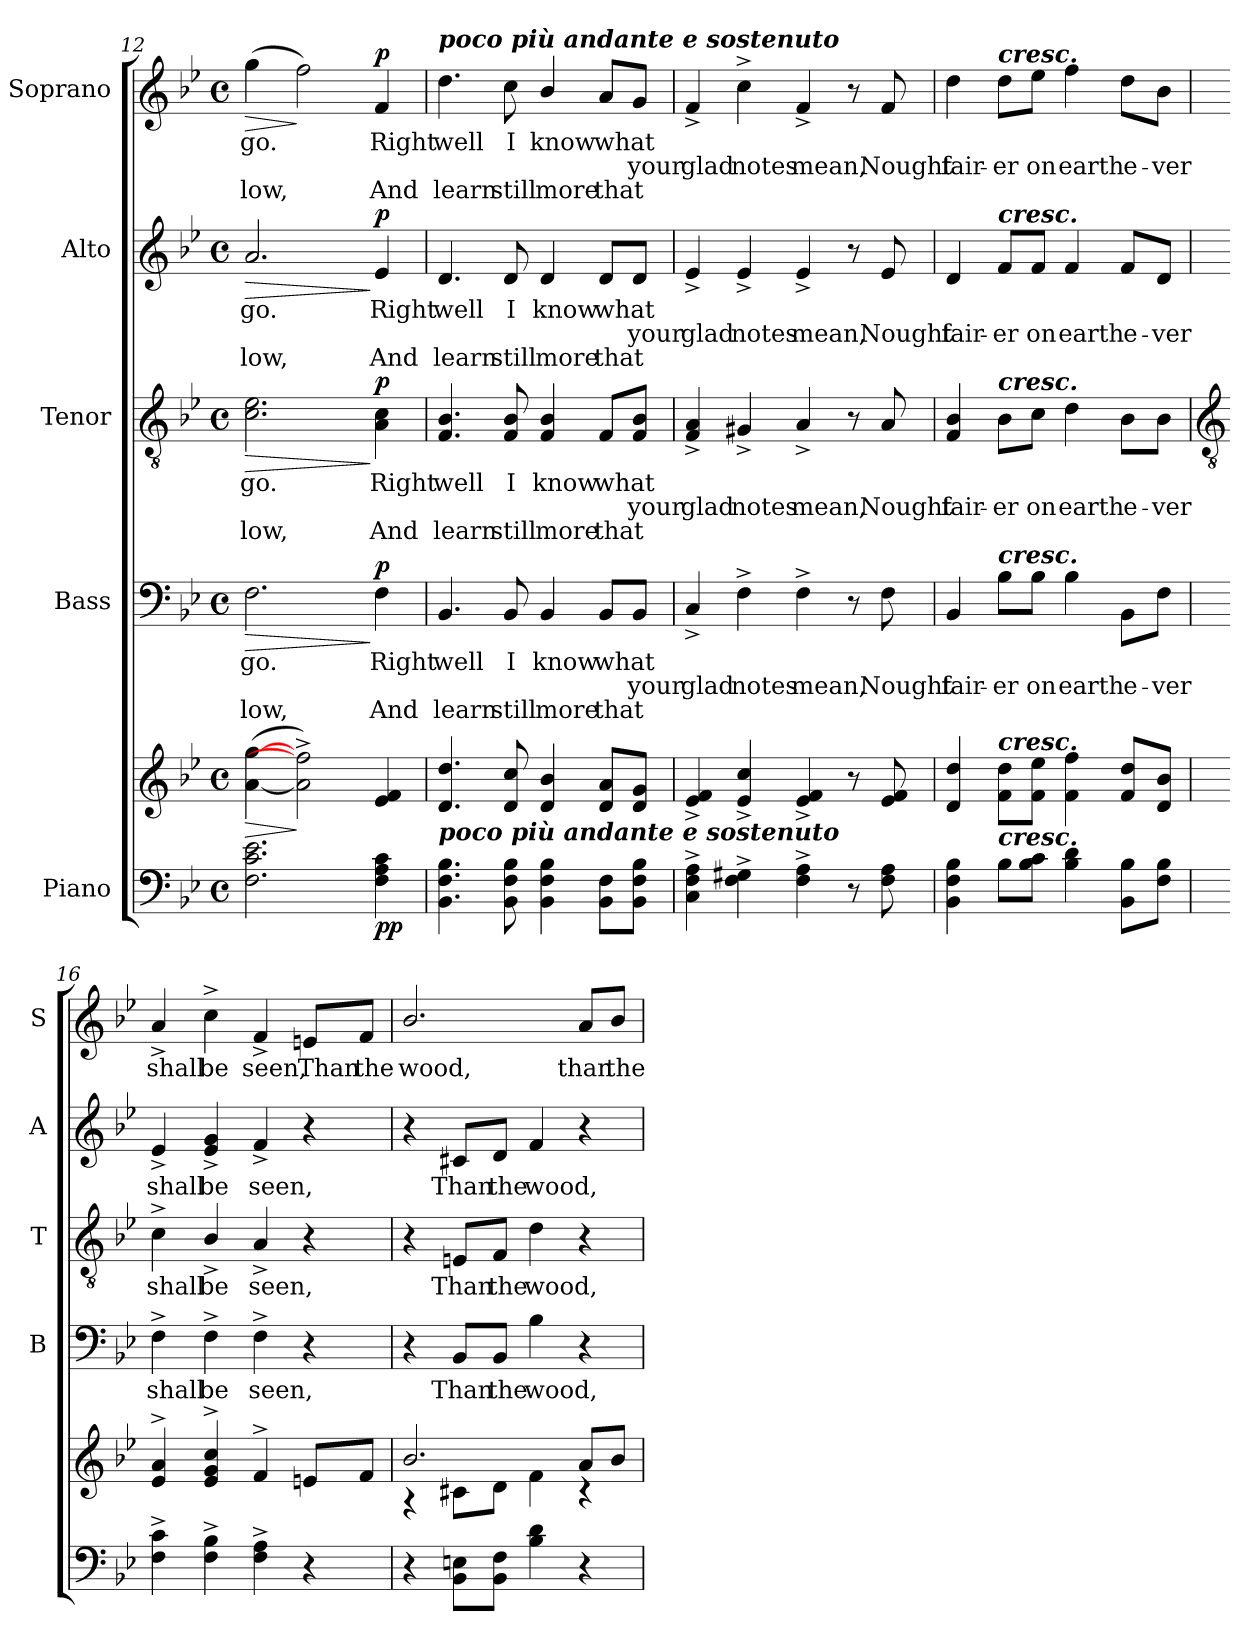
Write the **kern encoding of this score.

**kern	**kern	**dynam	**kern	**text	**text	**text	**dynam	**kern	**text	**text	**text	**dynam	**kern	**text	**text	**text	**dynam	**kern	**text	**text	**text	**dynam
*part5	*part5	*part5	*part4	*part4	*part4	*part4	*part4	*part3	*part3	*part3	*part3	*part3	*part2	*part2	*part2	*part2	*part2	*part1	*part1	*part1	*part1	*part1
*staff6	*staff5	*staff5/6	*staff4	*staff4	*staff4	*staff4	*staff4	*staff3	*staff3	*staff3	*staff3	*staff3	*staff2	*staff2	*staff2	*staff2	*staff2	*staff1	*staff1	*staff1	*staff1	*staff1
*I"Piano	*	*	*I"Bass	*	*	*	*	*I"Tenor	*	*	*	*	*I"Alto	*	*	*	*	*I"Soprano	*	*	*	*
*	*	*	*I'B	*	*	*	*	*I'T	*	*	*	*	*I'A	*	*	*	*	*I'S	*	*	*	*
!!LO:LB:g=z
*clefF4	*clefG2	*	*clefF4	*	*	*	*	*clefGv2	*	*	*	*	*clefG2	*	*	*	*	*clefG2	*	*	*	*
*k[b-e-]	*k[b-e-]	*	*k[b-e-]	*	*	*	*	*k[b-e-]	*	*	*	*	*k[b-e-]	*	*	*	*	*k[b-e-]	*	*	*	*
*B-:	*B-:	*	*B-:	*	*	*	*	*B-:	*	*	*	*	*B-:	*	*	*	*	*B-:	*	*	*	*
*M4/4	*M4/4	*	*M4/4	*	*	*	*	*M4/4	*	*	*	*	*M4/4	*	*	*	*	*M4/4	*	*	*	*
*met(c)	*met(c)	*	*met(c)	*	*	*	*	*met(c)	*	*	*	*	*met(c)	*	*	*	*	*met(c)	*	*	*	*
=12	=12	=12	=12	=12	=12	=12	=12	=12	=12	=12	=12	=12	=12	=12	=12	=12	=12	=12	=12	=12	=12	=12
!	!	!LO:HP:b	!	!LO:LY:b	!	!LO:LY:b	!LO:HP:b	!	!LO:LY:b	!	!LO:LY:b	!LO:HP:b	!	!LO:LY:b	!	!LO:LY:b	!LO:HP:b	!	!LO:LY:b	!	!LO:LY:b	!LO:HP:b
2.F 2.c 2.e-	(>[4a [4gg	>	2.F	-go.	.	low,	>	2.c 2.e-	-go.	.	low,	>	2.a	-go.	.	low,	>	(>4gg	-go.	.	low,	>
.	2a]^ 2ff]^)	]	.	.	.	.	.	.	.	.	.	.	.	.	.	.	.	2ff)	.	.	.	]
!	!	!LO:DY:b=2	!	!LO:LY:b	!	!LO:LY:b	!	!	!LO:LY:b	!	!LO:LY:b	!	!	!LO:LY:b	!	!LO:LY:b	!	!	!LO:LY:b	!	!LO:LY:b	!
!	!	!LO:DY:n=1:b	!	!	!	!	!LO:DY:n=1:b	!	!	!	!	!LO:DY:n=1:b	!	!	!	!	!LO:DY:n=1:b	!	!	!	!	!LO:DY:b
4F 4A 4c	4e- 4f	p p	4F	Right	.	And	] p	4A 4c	Right	.	And	] p	4e-	Right	.	And	] p	4f	Right	.	And	p
=13	=13	=13	=13	=13	=13	=13	=13	=13	=13	=13	=13	=13	=13	=13	=13	=13	=13	=13	=13	=13	=13	=13
*	*MM96	*	*	*	*	*	*	*	*	*	*	*	*	*	*	*	*	*	*	*	*	*
!	!	!	!	!	!	!	!	!	!	!	!	!	!	!	!	!	!	!LO:TX:a:Bi:t=poco più andante e sostenuto	!	!	!	!
!	!LO:TX:b:Bi:t=poco più andante e sostenuto	!	!	!	!	!	!	!	!	!	!	!	!	!	!	!	!	!	!	!	!	!
!	!	!	!	!LO:LY:b	!	!LO:LY:b	!	!	!LO:LY:b	!	!LO:LY:b	!	!	!LO:LY:b	!	!LO:LY:b	!	!	!LO:LY:b	!	!LO:LY:b	!
4.BB- 4.F 4.B-	4.d 4.dd	.	4.BB-	well	.	learn	.	4.F 4.B-	well	.	learn	.	4.d	well	.	learn	.	4.dd	well	.	learn	.
!	!	!	!	!LO:LY:b	!	!LO:LY:b	!	!	!LO:LY:b	!	!LO:LY:b	!	!	!LO:LY:b	!	!LO:LY:b	!	!	!LO:LY:b	!	!LO:LY:b	!
8BB- 8F 8B-	8d 8cc	.	8BB-	I	.	still	.	8F 8B-	I	.	still	.	8d	I	.	still	.	8cc	I	.	still	.
!	!	!	!	!LO:LY:b	!	!LO:LY:b	!	!	!LO:LY:b	!	!LO:LY:b	!	!	!LO:LY:b	!	!LO:LY:b	!	!	!LO:LY:b	!	!LO:LY:b	!
4BB- 4F 4B-	4d/ 4b-/	.	4BB-	know	.	more	.	4F 4B-	know	.	more	.	4d	know	.	more	.	4b-/	know	.	more	.
!	!	!	!	!LO:LY:b	!	!LO:LY:b	!	!	!LO:LY:b	!	!LO:LY:b	!	!	!LO:LY:b	!	!LO:LY:b	!	!	!LO:LY:b	!	!LO:LY:b	!
8BB- 8FL	8d 8aL	.	8BB-/L	what	.	that	.	8F/L	what	.	that	.	8d/L	what	.	that	.	8a/L	what	.	that	.
!	!	!	!	!	!LO:LY:b	!	!	!	!	!LO:LY:b	!	!	!	!	!LO:LY:b	!	!	!	!	!LO:LY:b	!	!
8BB- 8F 8B-J	8d 8gJ	.	8BB-/J	.	your	.	.	8F/ 8B-/J	.	your	.	.	8d/J	.	your	.	.	8g/J	.	your	.	.
=14	=14	=14	=14	=14	=14	=14	=14	=14	=14	=14	=14	=14	=14	=14	=14	=14	=14	=14	=14	=14	=14	=14
!	!	!	!	!	!LO:LY:b	!	!	!	!	!LO:LY:b	!	!	!	!	!LO:LY:b	!	!	!	!	!LO:LY:b	!	!
4C^ 4F^ 4A^	4e-^ 4f^	.	4C^	.	glad	.	.	4F^ 4A^	.	glad	.	.	4e-^	.	glad	.	.	4f^	.	glad	.	.
!	!	!	!	!	!LO:LY:b	!	!	!	!	!LO:LY:b	!	!	!	!	!LO:LY:b	!	!	!	!	!LO:LY:b	!	!
4F^ 4G#X^	4e-^ 4cc^	.	4F^	.	notes	.	.	4G#X^	.	notes	.	.	4e-^	.	notes	.	.	4cc^	.	notes	.	.
!	!	!	!	!	!LO:LY:b	!	!	!	!	!LO:LY:b	!	!	!	!	!LO:LY:b	!	!	!	!	!LO:LY:b	!	!
4F^ 4A^	4e-^ 4f^	.	4F^	.	mean,	.	.	4A^	.	mean,	.	.	4e-^	.	mean,	.	.	4f^	.	mean,	.	.
8r	8r	.	8r	.	.	.	.	8r	.	.	.	.	8r	.	.	.	.	8r	.	.	.	.
!	!	!	!	!	!LO:LY:b	!	!	!	!	!LO:LY:b	!	!	!	!	!LO:LY:b	!	!	!	!	!LO:LY:b	!	!
8F 8A	8e- 8f	.	8F	.	Nought	.	.	8A	.	Nought	.	.	8e-	.	Nought	.	.	8f	.	Nought	.	.
=15	=15	=15	=15	=15	=15	=15	=15	=15	=15	=15	=15	=15	=15	=15	=15	=15	=15	=15	=15	=15	=15	=15
!	!	!	!	!	!LO:LY:b	!	!	!	!	!LO:LY:b	!	!	!	!	!LO:LY:b	!	!	!	!	!LO:LY:b	!	!
4BB- 4F 4B-	4d 4dd	.	4BB-	.	fair-	.	.	4F 4B-	.	fair-	.	.	4d	.	fair-	.	.	4dd	.	fair-	.	.
!	!	!	!	!	!	!	!	!	!	!	!	!	!	!	!	!	!	!LO:TX:a:Bi:t=cresc.	!	!	!	!
!	!	!	!	!	!	!	!	!	!	!	!	!	!LO:TX:a:Bi:t=cresc.	!	!	!	!	!	!	!	!	!
!	!	!	!	!	!	!	!	!LO:TX:a:Bi:t=cresc.	!	!	!	!	!	!	!	!	!	!	!	!	!	!
!	!	!	!LO:TX:a:Bi:t=cresc.	!	!	!	!	!	!	!	!	!	!	!	!	!	!	!	!	!	!	!
!	!LO:TX:a:Bi:t=cresc.	!	!	!	!	!	!	!	!	!	!	!	!	!	!	!	!	!	!	!	!	!
!LO:TX:a:Bi:t=cresc.	!	!	!	!	!	!	!	!	!	!	!	!	!	!	!	!	!	!	!	!	!	!
!	!	!	!	!	!LO:LY:b	!	!	!	!	!LO:LY:b	!	!	!	!	!LO:LY:b	!	!	!	!	!LO:LY:b	!	!
8B-L	8f 8ddL	.	8B-\L	.	-er	.	.	8B-\L	.	-er	.	.	8f/L	.	-er	.	.	8dd\L	.	-er	.	.
!	!	!	!	!	!LO:LY:b	!	!	!	!	!LO:LY:b	!	!	!	!	!LO:LY:b	!	!	!	!	!LO:LY:b	!	!
8B- 8cJ	8f 8ee-J	.	8B-\J	.	on	.	.	8c\J	.	on	.	.	8f/J	.	on	.	.	8ee-\J	.	on	.	.
!	!	!	!	!	!LO:LY:b	!	!	!	!	!LO:LY:b	!	!	!	!	!LO:LY:b	!	!	!	!	!LO:LY:b	!	!
4B- 4d	4f 4ff	.	4B-	.	earth	.	.	4d	.	earth	.	.	4f	.	earth	.	.	4ff	.	earth	.	.
!	!	!	!	!	!LO:LY:b	!	!	!	!	!LO:LY:b	!	!	!	!	!LO:LY:b	!	!	!	!	!LO:LY:b	!	!
8BB- 8B-L	8f 8ddL	.	8BB-\L	.	e-	.	.	8B-\L	.	e-	.	.	8f/L	.	e-	.	.	8dd\L	.	e-	.	.
!	!	!	!	!	!LO:LY:b	!	!	!	!	!LO:LY:b	!	!	!	!	!LO:LY:b	!	!	!	!	!LO:LY:b	!	!
8F 8B-J	8d/ 8b-/J	.	8F\J	.	-ver	.	.	8B-\J	.	-ver	.	.	8d/J	.	-ver	.	.	8b-\J	.	-ver	.	.
!!LO:LB:g=z
=16	=16	=16	=16	=16	=16	=16	=16	=16	=16	=16	=16	=16	=16	=16	=16	=16	=16	=16	=16	=16	=16	=16
*	*	*	*	*	*	*	*	*clefGv2	*	*	*	*	*	*	*	*	*	*	*	*	*	*
*	*^	*	*	*	*	*	*	*	*	*	*	*	*	*	*	*	*	*	*	*	*	*
!	!	!	!	!	!LO:LY:b	!	!	!	!	!LO:LY:b	!	!	!	!	!LO:LY:b	!	!	!	!	!LO:LY:b	!	!	!
4F^ 4c^	4e-^ 4a^	1ryy	.	4F^	shall	.	.	.	4c^	shall	.	.	.	4e-^	shall	.	.	.	4a^	shall	.	.	.
!	!	!	!	!	!LO:LY:b	!	!	!	!	!LO:LY:b	!	!	!	!	!LO:LY:b	!	!	!	!	!LO:LY:b	!	!	!
4F^ 4B-^	4e-^ 4g^ 4cc^	.	.	4F^	be	.	.	.	4B-^/	be	.	.	.	4e-^ 4g^	be	.	.	.	4cc^	be	.	.	.
!	!	!	!	!	!LO:LY:b	!	!	!	!	!LO:LY:b	!	!	!	!	!LO:LY:b	!	!	!	!	!LO:LY:b	!	!	!
4F^ 4A^	4f^	.	.	4F^	seen,	.	.	.	4A^	seen,	.	.	.	4f^	seen,	.	.	.	4f^	seen,	.	.	.
!	!	!	!	!	!	!	!	!	!	!	!	!	!	!	!	!	!	!	!	!LO:LY:b	!	!	!
4r	8enL	.	.	4r	.	.	.	.	4r	.	.	.	.	4r	.	.	.	.	8en/L	Than	.	.	.
!	!	!	!	!	!	!	!	!	!	!	!	!	!	!	!	!	!	!	!	!LO:LY:b	!	!	!
.	8fJ	.	.	.	.	.	.	.	.	.	.	.	.	.	.	.	.	.	8f/J	the	.	.	.
=17	=17	=17	=17	=17	=17	=17	=17	=17	=17	=17	=17	=17	=17	=17	=17	=17	=17	=17	=17	=17	=17	=17	=17
!	!	!	!	!	!	!	!	!	!	!	!	!	!	!	!	!	!	!	!	!LO:LY:b	!	!	!
4r	2.b-/	4r	.	4r	.	.	.	.	4r	.	.	.	.	4r	.	.	.	.	2.b-/	wood,	.	.	.
!	!	!	!	!	!LO:LY:b	!	!	!	!	!LO:LY:b	!	!	!	!	!LO:LY:b	!	!	!	!	!	!	!	!
8BB- 8EnL	.	8c#X\L	.	8BB-/L	Than	.	.	.	8En/L	Than	.	.	.	8c#X/L	Than	.	.	.	.	.	.	.	.
!	!	!	!	!	!LO:LY:b	!	!	!	!	!LO:LY:b	!	!	!	!	!LO:LY:b	!	!	!	!	!	!	!	!
8BB- 8FJ	.	8d\J	.	8BB-/J	the	.	.	.	8F/J	the	.	.	.	8d/J	the	.	.	.	.	.	.	.	.
!	!	!	!	!	!LO:LY:b	!	!	!	!	!LO:LY:b	!	!	!	!	!LO:LY:b	!	!	!	!	!	!	!	!
4B- 4d	.	4f\	.	4B-	wood,	.	.	.	4d	wood,	.	.	.	4f	wood,	.	.	.	.	.	.	.	.
!	!	!	!	!	!	!	!	!	!	!	!	!	!	!	!	!	!	!	!	!LO:LY:b	!	!	!
4r	8aL	4r	.	4r	.	.	.	.	4r	.	.	.	.	4r	.	.	.	.	8a/L	than	.	.	.
!	!	!	!	!	!	!	!	!	!	!	!	!	!	!	!	!	!	!	!	!LO:LY:b	!	!	!
.	8b-J	.	.	.	.	.	.	.	.	.	.	.	.	.	.	.	.	.	8b-/J	the	.	.	.
*	*v	*v	*	*	*	*	*	*	*	*	*	*	*	*	*	*	*	*	*	*	*	*	*
=	=	=	=	=	=	=	=	=	=	=	=	=	=	=	=	=	=	=	=	=	=	=
*-	*-	*-	*-	*-	*-	*-	*-	*-	*-	*-	*-	*-	*-	*-	*-	*-	*-	*-	*-	*-	*-	*-
